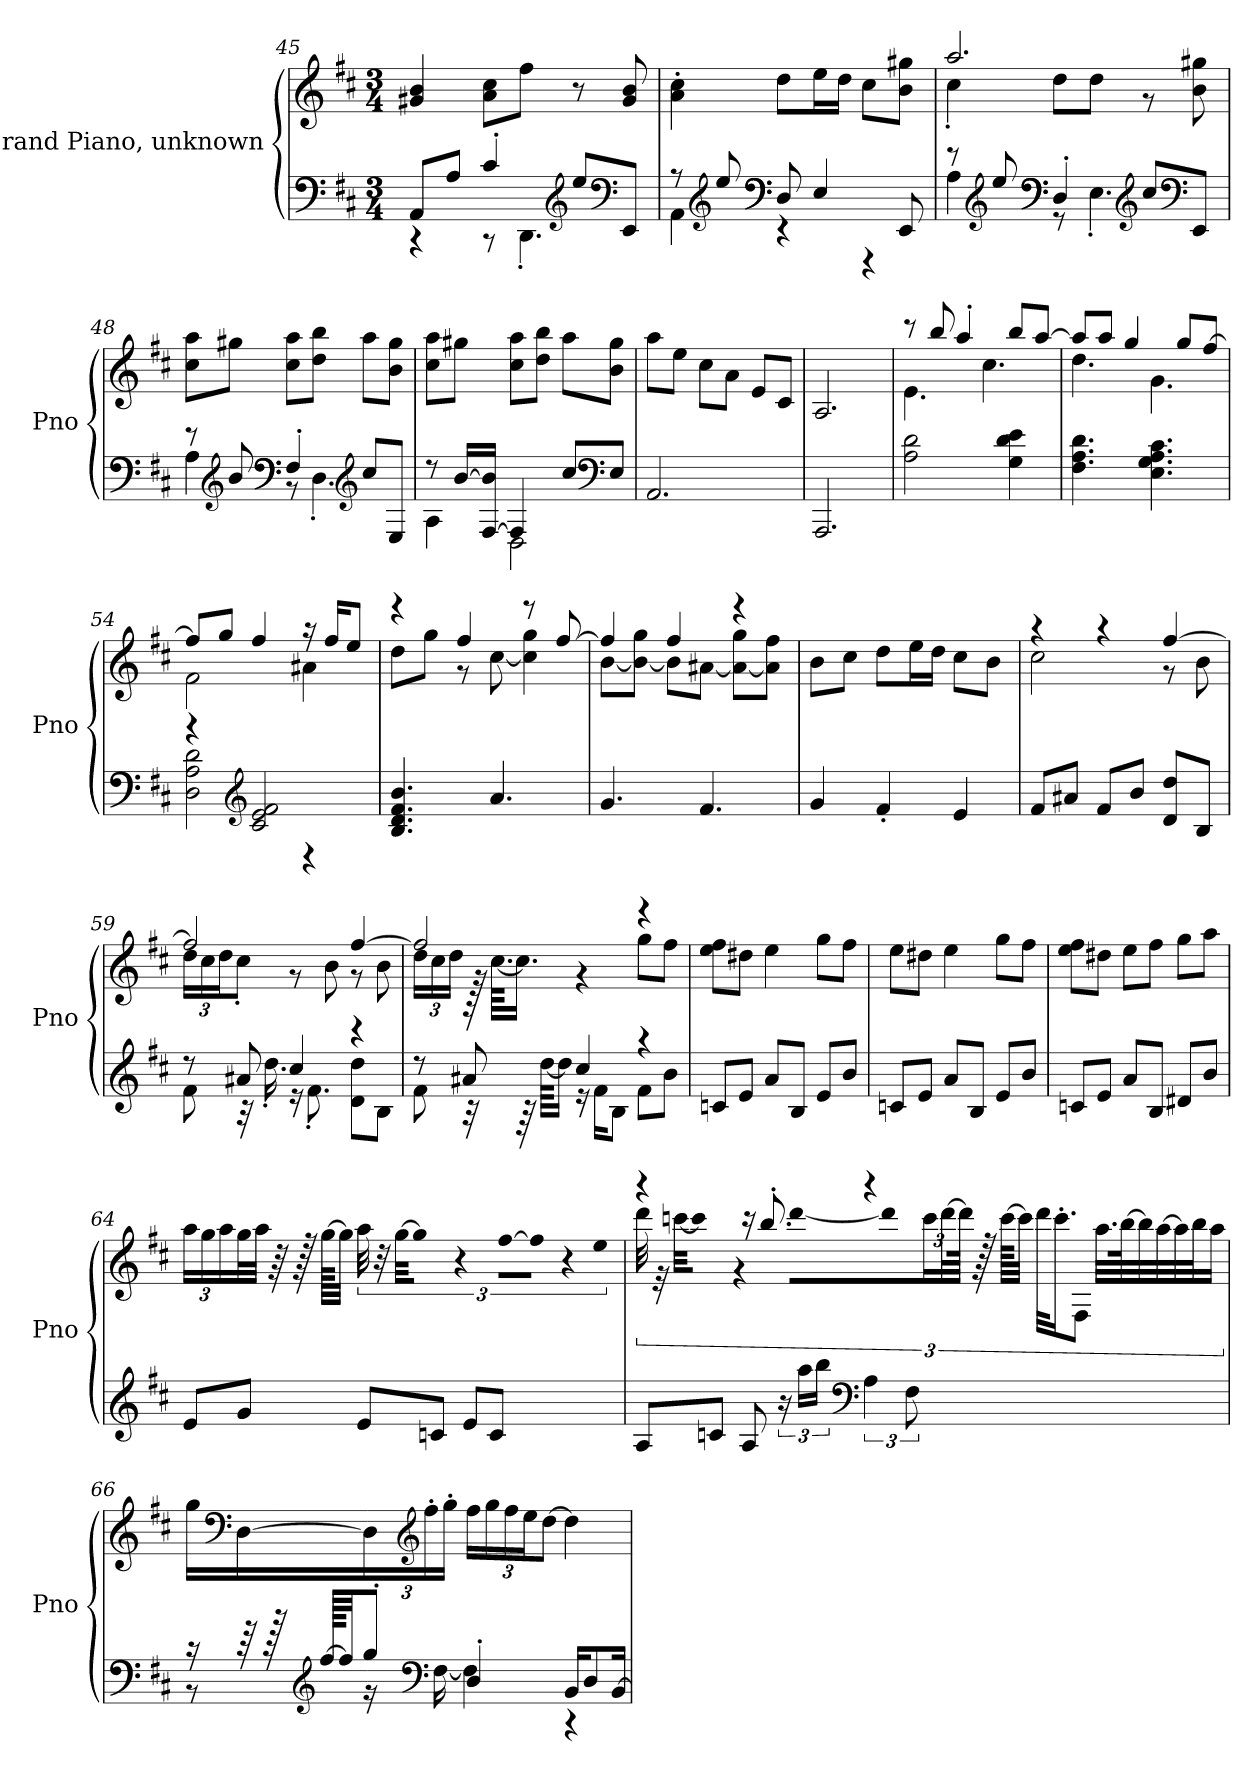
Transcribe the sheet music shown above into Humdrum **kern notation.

**kern	**kern
*part1	*part1
*staff2	*staff1
*I"Grand Piano, unknown	*
*I'Pno	*
*clefF4	*clefG2
*k[f#c#]	*k[f#c#]
*M3/4	*M3/4
=45	=45
*^	*
8AA/L	4r	4g#X/ 4b/
8A/J	.	.
4c#'/	8r	8a\ 8cc#\L
.	4.DD'\	8ff#\J
*clefG2	*	*
8ee/L	.	8r
*clefF4	*	*
8EE/J	.	8g#/ 8b/
!!LO:PB:g=z
=46	=46	=46
8r	4AA\	4a\' 4cc#\'
*clefG2	*	*
8ee/	.	.
*clefF4	*	*
8D/	4r	8dd\L
4E/	.	16ee\L
.	.	16dd\JJ
.	4r	8cc#\L
8EE/	.	8b\ 8gg#X\J
=47	=47	=47
*	*	*^
8r	4A\	2.aa/	4cc#'\
*clefG2	*	*	*
8ee/	.	.	.
*clefF4	*	*	*
4D'/	8r	.	8dd\L
.	4.E'\	.	8dd\J
*clefG2	*	*	*
8cc#/L	.	.	8r
*clefF4	*	*	*
8EE/J	.	.	8b\ 8gg#X\
*	*	*v	*v
=48	=48	=48
8r	4A\	8cc#\ 8aa\L
*clefG2	*	*
8b/	.	8gg#X\J
*clefF4	*	*
4F#'/	8r	8cc#\ 8aa\L
.	4.D'\	8dd\ 8bb\J
*clefG2	*	*
8cc#/L	.	8aa\L
8E/J	.	8b\ 8gg#\J
!!LO:LB:g=z
=49	=49	=49
8r	4A\	8cc#\ 8aa\L
[16b/LL	.	8gg#X\J
[16F#/ 16b/]JJ	.	.
4F#/]	2D\	8cc#\ 8aa\L
.	.	8dd\ 8bb\J
8cc#/L	.	8aa\L
*clefF4	*	*
8E/J	.	8b\ 8gg#\J
*v	*v	*
=50	=50
2.AA/	8aa\L
.	8ee\J
.	8cc#\L
.	8a\J
.	8e/L
.	8c#/J
=51	=51
2.AAA/	2.A/
=52	=52
*	*^
2A\ 2d\	8r	4.e\
.	8bb/	.
.	4aa'/	.
.	.	4.cc#\
4G\ 4d\ 4e\	8bb/L	.
.	[8aa/J	.
=53	=53	=53
4.F#\ 4.A\ 4.d\	8aa/L]	4.dd\
.	8aa/J	.
.	4gg/	.
4.E\ 4.G\ 4.A\ 4.c#\	.	4.g\
.	8gg/L	.
.	[8ff#/J	.
=54	=54	=54
*^	*	*
4r	2D\ 2A\ 2d\	8ff#/L]	2f#\
.	.	8gg/J	.
*clefG2	*	*	*
2c#/ 2e/ 2f#/	.	4ff#/	.
.	4r	16r	4a#X\
.	.	16ff#/KL	.
.	.	8ee/J	.
*v	*v	*	*
!!LO:LB:g=z	!!
=55	=55	=55
4.B/ 4.d/ 4.f#/ 4.b/	4r	8dd\L
.	.	8gg\J
.	4ff#/	8r
4.a/	.	[8cc#\
.	8r	4cc#\] 4gg\
.	[8ff#/	.
=56	=56	=56
4.g/	4ff#/]	[8b\L
.	.	8b\_ 8gg\J
.	4ff#/	8b\L]
4.f#/	.	[8a#X\J
.	4r	8a#\_ 8gg\L
.	.	8a#\] 8ff#\J
*	*v	*v
=57	=57
4g/	8b\L
.	8cc#\J
4f#'/	8dd\L
.	16ee\L
.	16dd\JJ
4e/	8cc#\L
.	8b\J
=58	=58
*	*^
8f#/L	4r	2cc#\
8a#X/J	.	.
8f#/L	4r	.
8b/J	.	.
8d/ 8dd/L	[4ff#/	8r
8B/J	.	8b\
=59	=59	=59
*^	*	*
*	*	*	*Xbrackettup
8r	8f#\	2ff#/]	24dd\LL
.	.	.	24cc#\
.	.	.	24dd\J
8a#X/	32r	.	8cc#'\J
.	16.dd'\	.	.
4cc#/	16r	.	8r
.	8.f#'\	.	.
.	.	.	8b\
4r	8d\ 8dd\L	[4ff#/	8r
.	8B\J	.	8b\
!!LO:LB:g=z	!!
=60	=60	=60	=60
8r	8f#\	2ff#/]	24dd\LL
.	.	.	24cc#\
.	.	.	24dd\JJ
8a#X/	32r	.	128r
.	.	.	[64.cc#\KKLL
.	64r	.	16.cc#\JJ]
.	[64dd\KKLL	.	.
.	16dd\JJ]	.	.
4cc#/	16r	.	4r
.	16f#\KL	.	.
.	8B\J	.	.
4r	8f#\L	4r	8gg\L
.	8b\J	.	8ff#\J
*v	*v	*	*
*	*v	*v
=61	=61
8cn/L	8ee\ 8ff#\L
8e/J	8dd#X\J
8a/L	4ee\
8B/J	.
8e/L	8gg\L
8b/J	8ff#\J
=62	=62
8cn/L	8ee\L
8e/J	8dd#X\J
8a/L	4ee\
8B/J	.
8e/L	8gg\L
8b/J	8ff#\J
=63	=63
8cn/L	8ee\ 8ff#\L
8e/J	8dd#X\J
8a/L	8ee\L
8B/J	8ff#\J
8d#X/L	8gg\L
8b/J	8aa\J
!!LO:LB:g=z
=64	=64
8e/L	24aa\LL
.	24gg\
.	24aa\
8g/J	32gg\L
.	32aa\JJJ
.	64r
.	128r
.	[128gg\KKLLL
.	32gg\JJJ]
*	*brackettup
8e/L	48aa\
.	48r
.	[48gg\LLL
.	64gg\JJJk]
.	128r
.	[128ff#\KKLLL
.	32ff#\JJJ]
8cn/J	8r
8e/L	4ee\
8c/J	.
!!LO:LB:g=z
=65	=65
*	*^
8A/L	4r	48ddd\
.	.	48r
.	.	[48cccn\LLL
.	.	64ccc\JJJk]
.	.	128r
.	.	[128ddd\KKLLL
.	.	32ddd\J]
*	*	*Xbrackettup
8cn/J	.	24ccc\
.	.	[48ddd\L
.	.	64ddd\JJJk]
.	.	128r
.	.	[128ccc\KKLLL
.	.	32ccc\JJJ]
8A/	16r	32ddd\KLL
.	.	16.ccc'\J
.	8.bb'/	.
24r	.	8F#\J
24aa\LL	.	.
24bb\JJ	.	.
*clefF4	*	*
6A\	4r	32.aa\LLL
.	.	[64bb\K
.	.	32bb\]
.	.	[32aa\
.	.	32aa\]
.	.	32bb\J
12F#\	.	.
.	.	16aa\JJ
*	*v	*v
!!LO:PB:g=z
=66	=66
*^	*
16r	8r	16gg\LL
*	*	*clefF4
64r	.	[16D\
128r	.	.
*clefG2	*	*
[128ff#/KKLLL	.	.
32ff#/JJ]	.	.
8gg'/J	16r	24D\]
*	*	*clefG2
.	.	24ff#'\
*clefF4	*	*
.	[16F#\	.
.	.	24gg'\JJ
4D'/	4F#\]	24ff#\LL
.	.	24gg\
.	.	24ff#\
.	.	24ee\J
.	.	[12dd\J
16BB/KL	4r	4dd\]
8D/	.	.
[16BB/Jk	.	.
*v	*v	*
=	=
*-	*-
